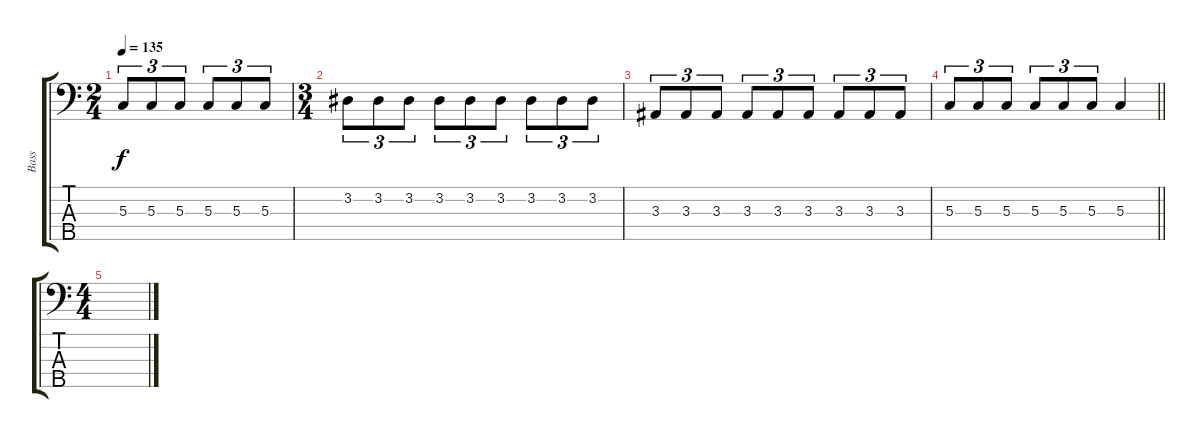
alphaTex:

\track ("Bass" "Bass") {instrument electricbasspick}
\staff {score tabs}
\tuning (F2 C2 G1 D1 A0) {hide}
\ts (2 4)
\tempo 135
\clef f4
\ks c
5.3.8{tu (3 2) dy f} 5.3.8{tu (3 2)} 5.3.8{tu (3 2)} 5.3.8{tu (3 2)} 5.3.8{tu (3 2)} 5.3.8{tu (3 2)} |
\ts (3 4)
3.2.8{tu (3 2)} 3.2.8{tu (3 2)} 3.2.8{tu (3 2)} 3.2.8{tu (3 2)} 3.2.8{tu (3 2)} 3.2.8{tu (3 2)} 3.2.8{tu (3 2)} 3.2.8{tu (3 2)} 3.2.8{tu (3 2)} |
3.3.8{tu (3 2)} 3.3.8{tu (3 2)} 3.3.8{tu (3 2)} 3.3.8{tu (3 2)} 3.3.8{tu (3 2)} 3.3.8{tu (3 2)} 3.3.8{tu (3 2)} 3.3.8{tu (3 2)} 3.3.8{tu (3 2)} |
\barLineRight lightlight
5.3.8{tu (3 2)} 5.3.8{tu (3 2)} 5.3.8{tu (3 2)} 5.3.8{tu (3 2)} 5.3.8{tu (3 2)} 5.3.8{tu (3 2)} 5.3.4 |
\ts (4 4)
